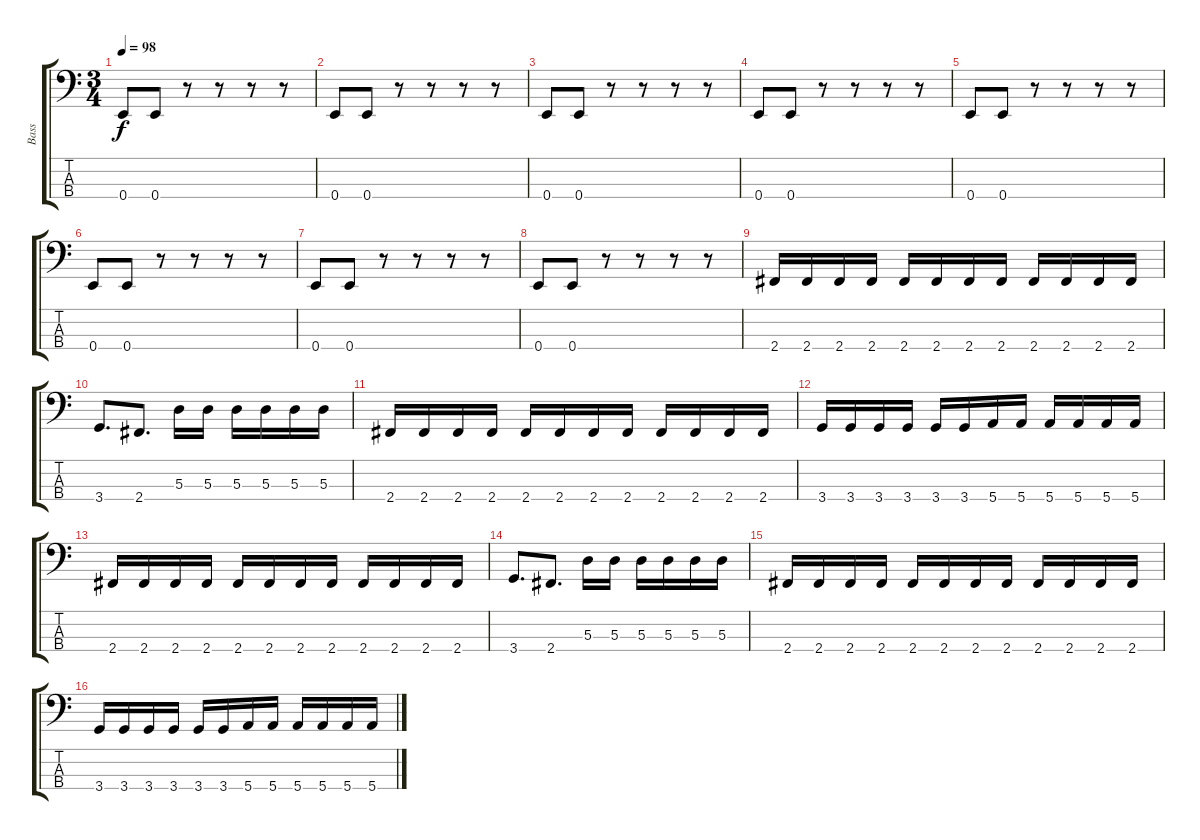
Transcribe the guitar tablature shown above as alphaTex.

\track ("Bass" "Bass") {instrument electricbasspick}
\staff {score tabs}
\tuning (G2 D2 A1 E1) {hide}
\ts (3 4)
\tempo 98
\clef f4
\ks c
0.4.8{dy f} 0.4.8 r.8 r.8 r.8 r.8 |
0.4.8 0.4.8 r.8 r.8 r.8 r.8 |
0.4.8 0.4.8 r.8 r.8 r.8 r.8 |
0.4.8 0.4.8 r.8 r.8 r.8 r.8 |
0.4.8 0.4.8 r.8 r.8 r.8 r.8 |
0.4.8 0.4.8 r.8 r.8 r.8 r.8 |
0.4.8 0.4.8 r.8 r.8 r.8 r.8 |
0.4.8 0.4.8 r.8 r.8 r.8 r.8 |
2.4.16 2.4.16 2.4.16 2.4.16 2.4.16 2.4.16 2.4.16 2.4.16 2.4.16 2.4.16 2.4.16 2.4.16 |
3.4.8{d} 2.4.8{d} 5.3.16 5.3.16 5.3.16 5.3.16 5.3.16 5.3.16 |
2.4.16 2.4.16 2.4.16 2.4.16 2.4.16 2.4.16 2.4.16 2.4.16 2.4.16 2.4.16 2.4.16 2.4.16 |
3.4.16 3.4.16 3.4.16 3.4.16 3.4.16 3.4.16 5.4.16 5.4.16 5.4.16 5.4.16 5.4.16 5.4.16 |
2.4.16 2.4.16 2.4.16 2.4.16 2.4.16 2.4.16 2.4.16 2.4.16 2.4.16 2.4.16 2.4.16 2.4.16 |
3.4.8{d} 2.4.8{d} 5.3.16 5.3.16 5.3.16 5.3.16 5.3.16 5.3.16 |
2.4.16 2.4.16 2.4.16 2.4.16 2.4.16 2.4.16 2.4.16 2.4.16 2.4.16 2.4.16 2.4.16 2.4.16 |
3.4.16 3.4.16 3.4.16 3.4.16 3.4.16 3.4.16 5.4.16 5.4.16 5.4.16 5.4.16 5.4.16 5.4.16
